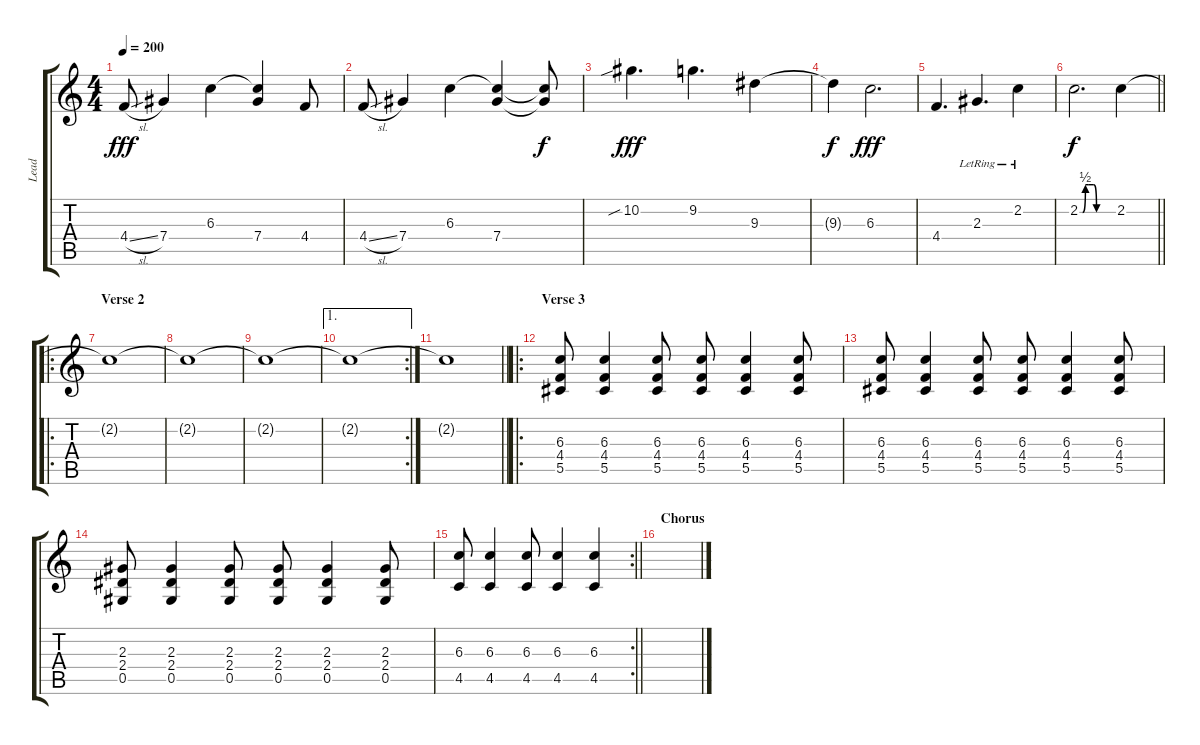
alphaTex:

\track ("Lead" "Lead") {instrument distortionguitar}
\staff {score tabs}
\tuning (Eb4 Bb3 Gb3 Db3 Ab2 Eb2) {hide}
\ts (4 4)
\tempo 200
\clef g2
\ks c
4.4{sl}.8{dy fff} 7.4.4 6.3.4 (6.3{t} 7.4).4 4.4.8 |
4.4{sl}.8 7.4.4 6.3.4 (6.3{t} 7.4).4 (6.3{t} 7.4{t}).8{dy f} |
10.2{sib}.4{d dy fff} 9.2.4{d} 9.3.4 |
9.3{t}.4{dy f} 6.3.2{d dy fff} |
4.4.4{d} 2.3{lr}.4{d} 2.2{lr}.4 |
\barLineRight lightlight
2.2{be (custom 0 0 5 0 10 2 15 2 25 2 30 0 60 0)}.2{d dy f} 2.2.4 |
\ro
\section ("" "Verse 2")
2.2{t}.1{volume 2} |
2.2{t}.1 |
2.2{t}.1 |
\ae 1
\rc 2
2.2{t}.1 |
\barLineRight lightlight
2.2{t}.1 |
\ro
\section ("" "Verse 3")
(6.3 4.4 5.5).8{volume 13} (6.3 4.4 5.5).4 (6.3 4.4 5.5).8 (6.3 4.4 5.5).8 (6.3 4.4 5.5).4 (6.3 4.4 5.5).8 |
(6.3 4.4 5.5).8 (6.3 4.4 5.5).4 (6.3 4.4 5.5).8 (6.3 4.4 5.5).8 (6.3 4.4 5.5).4 (6.3 4.4 5.5).8 |
(2.3 2.4 0.5).8 (2.3 2.4 0.5).4 (2.3 2.4 0.5).8 (2.3 2.4 0.5).8 (2.3 2.4 0.5).4 (2.3 2.4 0.5).8 |
\rc 2
\barLineRight lightlight
(6.3 4.5).8 (6.3 4.5).4 (6.3 4.5).8 (6.3 4.5).4 (6.3 4.5).4 |
\section ("" "Chorus")
